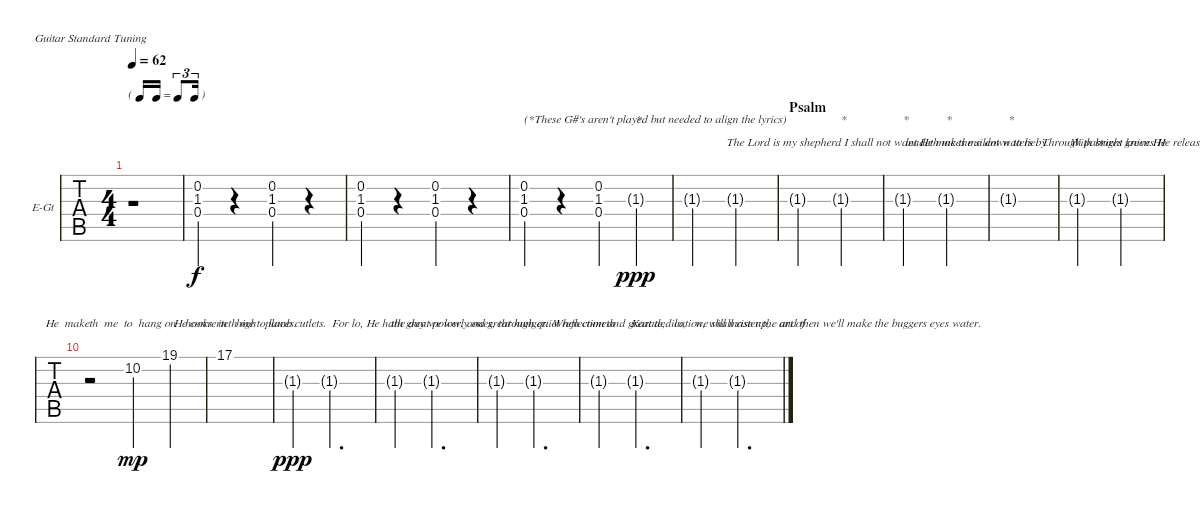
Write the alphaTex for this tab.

\bracketExtendMode nobrackets
\firstSystemTrackNameOrientation horizontal
\otherSystemsTrackNameOrientation horizontal
\defaultBarNumberDisplay FirstOfSystem
\track ("Guitar" "E-Gt") {instrument overdrivenguitar}
\staff {tabs}
\tuning (E4 B3 G3 D3 A2 E2)
\ts (4 4)
\tf triplet16th
\tempo 62
\clef g2
\ks c
r.1{dy f} |
(0.2 1.3 0.4).4{lyrics (0 "") lyrics (1 "") lyrics (2 "") lyrics (3 "") lyrics (4 "")} r.4 (0.2 1.3 0.4).4{lyrics (0 "") lyrics (1 "") lyrics (2 "") lyrics (3 "") lyrics (4 "")} r.4 |
(0.2 1.3 0.4).4{lyrics (0 "") lyrics (1 "") lyrics (2 "") lyrics (3 "") lyrics (4 "")} r.4 (0.2 1.3 0.4).4{lyrics (0 "") lyrics (1 "") lyrics (2 "") lyrics (3 "") lyrics (4 "")} r.4 |
(0.2 1.3 0.4).4{txt "(*These G#'s aren't played but needed to align the lyrics)" lyrics (0 "") lyrics (1 "") lyrics (2 "") lyrics (3 "") lyrics (4 "")} r.4 (0.2 1.3 0.4).4{lyrics (0 "") lyrics (1 "") lyrics (2 "") lyrics (3 "") lyrics (4 "")} 1.3{g}.4{txt "*" lyrics (0 "") lyrics (1 "") lyrics (2 "") lyrics (3 "") lyrics (4 "") dy ppp} |
1.3{g}.2{lyrics (0 "") lyrics (1 "") lyrics (2 "") lyrics (3 "") lyrics (4 "")} 1.3{g}.2{lyrics (0 "") lyrics (1 "") lyrics (2 "") lyrics (3 "") lyrics (4 "")} |
\section ("" "Psalm")
\scale
0.541445 1.3{g}.2{lyrics (0 "") lyrics (1 "") lyrics (2 "") lyrics (3 "") lyrics (4 "")} 1.3{g}.2{txt "*" lyrics (0 "") lyrics (1 "") lyrics (2 "") lyrics (3 "") lyrics (4 "")} |
\scale
0.458581 1.3{g}.2{txt "*" lyrics (0 "") lyrics (1 "") lyrics (2 "") lyrics (3 "") lyrics (4 "")} 1.3{g}.2{txt "*" lyrics (0 "") lyrics (1 "") lyrics (2 "The Lord is my shepherd I shall not want He makes me down to lie. Through pastures green He                                      ") lyrics (3 "") lyrics (4 "")} |
1.3{g}.1{txt "*" lyrics (0 "") lyrics (1 "") lyrics (2 "") lyrics (3 "") lyrics (4 "")} |
1.3{g}.2{lyrics (0 "") lyrics (1 "") lyrics (2 "  leadeth me the silent waters by.       With bright knives He releaseth my soul.  ") lyrics (3 "") lyrics (4 "")} 1.3{g}.2{lyrics (0 "") lyrics (1 "") lyrics (2 "") lyrics (3 "") lyrics (4 "")} |
r.2 10.2.4{lyrics (0 "") lyrics (1 "") lyrics (2 "") lyrics (3 "") lyrics (4 "") dy mp} 19.1.4{lyrics (0 "") lyrics (1 "") lyrics (2 " He  maketh  me  to  hang on   hooks  in   high   places.           ") lyrics (3 "") lyrics (4 "")} |
17.1.1{lyrics (0 "") lyrics (1 "") lyrics (2 "") lyrics (3 "") lyrics (4 "")} |
1.3{g}.4{lyrics (0 "") lyrics (1 "") lyrics (2 "") lyrics (3 "") lyrics (4 "") dy ppp} 1.3{g}.2{d lyrics (0 "") lyrics (1 "") lyrics (2 "") lyrics (3 "") lyrics (4 "")} |
1.3{g}.4{lyrics (0 "") lyrics (1 "") lyrics (2 "He converteth me to lamb cutlets.  For lo, He hath great power, and great hunger. When cometh      ") lyrics (3 "") lyrics (4 "")} 1.3{g}.2{d lyrics (0 "") lyrics (1 "") lyrics (2 "") lyrics (3 "") lyrics (4 "")} |
1.3{g}.4{lyrics (0 "") lyrics (1 "") lyrics (2 "") lyrics (3 "") lyrics (4 "")} 1.3{g}.2{d lyrics (0 "") lyrics (1 "") lyrics (2 "") lyrics (3 "") lyrics (4 "")} |
1.3{g}.4{lyrics (0 "") lyrics (1 "") lyrics (2 "the day we lowly ones, through quiet reflection and great dedication, will master the art of     ") lyrics (3 "") lyrics (4 "")} 1.3{g}.2{d lyrics (0 "") lyrics (1 "") lyrics (2 "") lyrics (3 "") lyrics (4 "")} |
1.3{g}.4{lyrics (0 "") lyrics (1 "") lyrics (2 "") lyrics (3 "") lyrics (4 "")} 1.3{g}.2{d lyrics (0 "") lyrics (1 "") lyrics (2 "                                              Karate,   lo,   we shall rise up,   and then we'll make the buggers eyes water.") lyrics (3 "") lyrics (4 "")}
